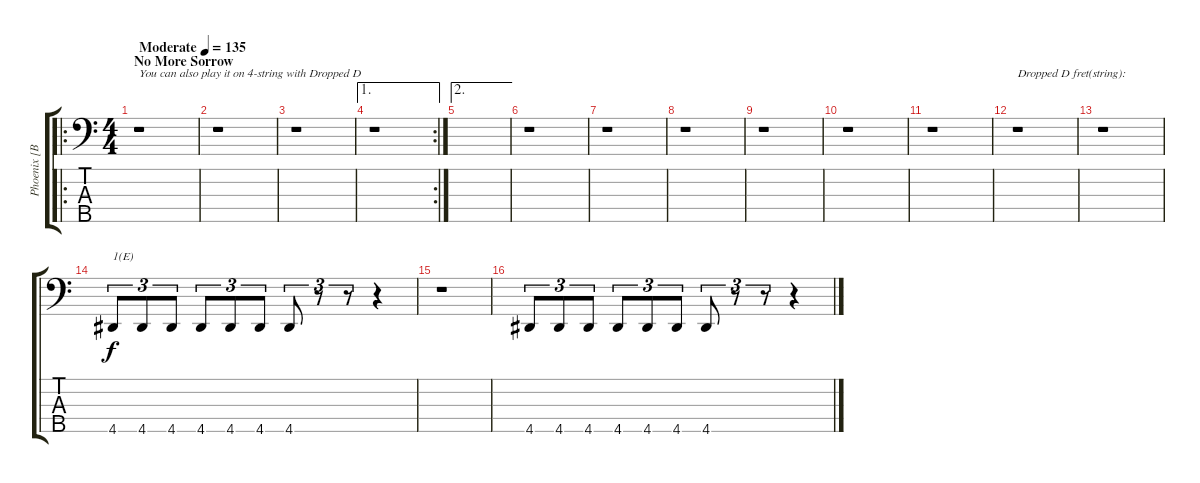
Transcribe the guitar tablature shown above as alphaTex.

\track ("Phoenix [Bass]" "Phoenix [B") {instrument electricbassfinger}
\staff {score tabs}
\tuning (G2 D2 A1 E1 B0) {hide}
\ro
\ts (4 4)
\section ("" "No More Sorrow")
\tempo (135 "Moderate")
\clef f4
\ks c
r.1{txt "You can also play it on 4-string with Dropped D " dy f instrument electricbassfinger} |
r.1 |
r.1 |
\ae 1
\rc 2
r.1 |
\ae 2
|
r.1 |
r.1 |
r.1 |
r.1 |
r.1 |
r.1 |
r.1{txt "Dropped D fret(string):"} |
r.1 |
4.5.8{tu (3 2) txt "1(E)"} 4.5.8{tu (3 2)} 4.5.8{tu (3 2)} 4.5.8{tu (3 2)} 4.5.8{tu (3 2)} 4.5.8{tu (3 2)} 4.5.8{tu (3 2)} r.8{tu (3 2)} r.8{tu (3 2)} r.4 |
r.1 |
4.5.8{tu (3 2)} 4.5.8{tu (3 2)} 4.5.8{tu (3 2)} 4.5.8{tu (3 2)} 4.5.8{tu (3 2)} 4.5.8{tu (3 2)} 4.5.8{tu (3 2)} r.8{tu (3 2)} r.8{tu (3 2)} r.4
